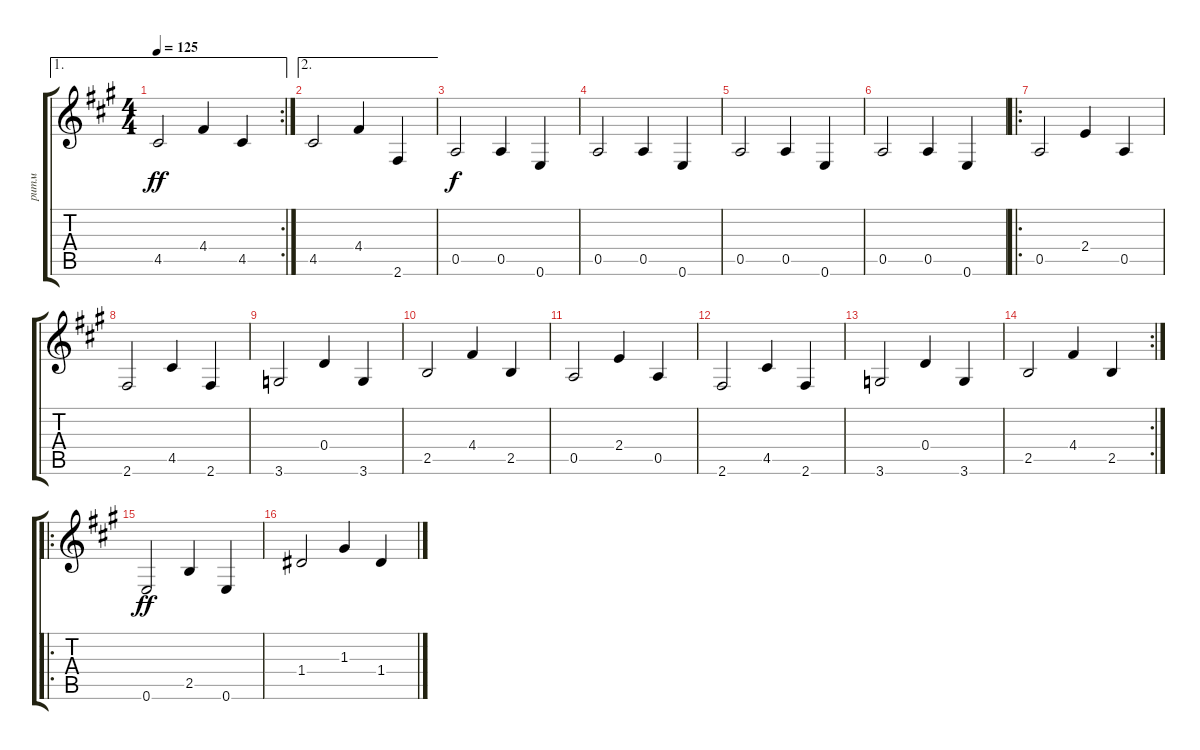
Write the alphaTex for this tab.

\track ("ритм" "ритм") {instrument acousticguitarsteel}
\staff {score tabs}
\tuning (E4 B3 G3 D3 A2 E2) {hide}
\ae 1
\rc 2
\ts (4 4)
\tempo 125
\clef g2
\ks f#minor
4.5.2{dy ff} 4.4.4 4.5.4 |
\ae 2
4.5.2 4.4.4 2.6.4 |
0.5.2{dy f} 0.5.4 0.6.4 |
0.5.2 0.5.4 0.6.4 |
0.5.2 0.5.4 0.6.4 |
0.5.2 0.5.4 0.6.4 |
\ro
0.5.2 2.4.4 0.5.4 |
2.6.2 4.5.4 2.6.4 |
3.6.2 0.4.4 3.6.4 |
2.5.2 4.4.4 2.5.4 |
0.5.2 2.4.4 0.5.4 |
2.6.2 4.5.4 2.6.4 |
3.6.2 0.4.4 3.6.4 |
\rc 2
2.5.2 4.4.4 2.5.4 |
\ro
0.6.2{dy ff} 2.5.4 0.6.4 |
1.4.2 1.3.4 1.4.4
